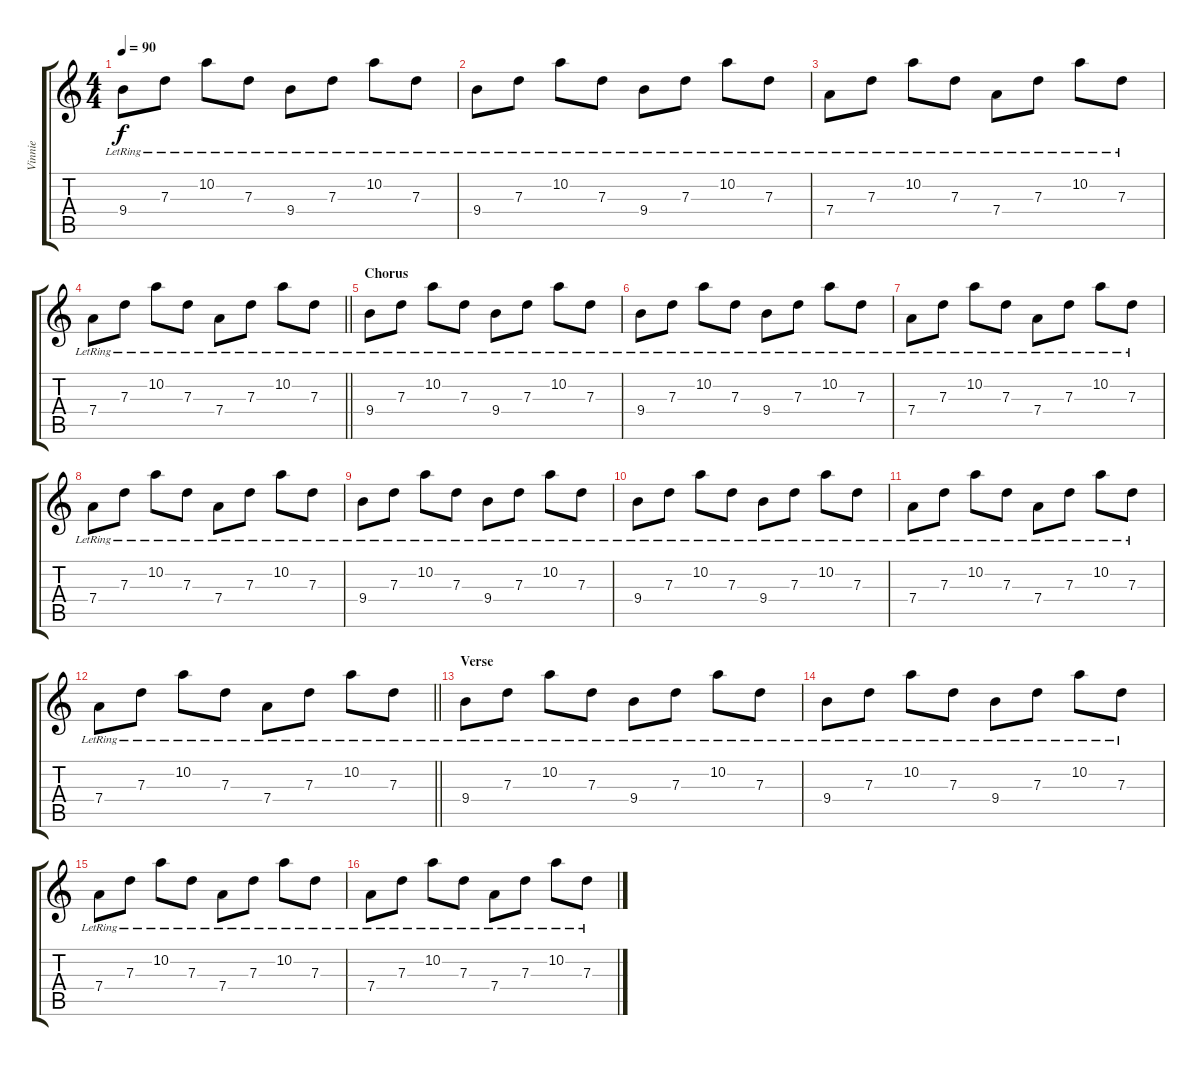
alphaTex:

\track ("Vinnie" "Vinnie") {instrument electricguitarjazz}
\staff {score tabs}
\tuning (E4 B3 G3 D3 A2 E2) {hide}
\ts (4 4)
\tempo 90
\clef g2
\ks c
9.4{lr}.8{dy f} 7.3{lr}.8 10.2{lr}.8 7.3{lr}.8 9.4{lr}.8 7.3{lr}.8 10.2{lr}.8 7.3{lr}.8 |
9.4{lr}.8 7.3{lr}.8 10.2{lr}.8 7.3{lr}.8 9.4{lr}.8 7.3{lr}.8 10.2{lr}.8 7.3{lr}.8 |
7.4{lr}.8 7.3{lr}.8 10.2{lr}.8 7.3{lr}.8 7.4{lr}.8 7.3{lr}.8 10.2{lr}.8 7.3{lr}.8 |
\barLineRight lightlight
7.4{lr}.8 7.3{lr}.8 10.2{lr}.8 7.3{lr}.8 7.4{lr}.8 7.3{lr}.8 10.2{lr}.8 7.3{lr}.8 |
\section ("" "Chorus")
9.4{lr}.8 7.3{lr}.8 10.2{lr}.8 7.3{lr}.8 9.4{lr}.8 7.3{lr}.8 10.2{lr}.8 7.3{lr}.8 |
9.4{lr}.8 7.3{lr}.8 10.2{lr}.8 7.3{lr}.8 9.4{lr}.8 7.3{lr}.8 10.2{lr}.8 7.3{lr}.8 |
7.4{lr}.8 7.3{lr}.8 10.2{lr}.8 7.3{lr}.8 7.4{lr}.8 7.3{lr}.8 10.2{lr}.8 7.3{lr}.8 |
7.4{lr}.8 7.3{lr}.8 10.2{lr}.8 7.3{lr}.8 7.4{lr}.8 7.3{lr}.8 10.2{lr}.8 7.3{lr}.8 |
9.4{lr}.8 7.3{lr}.8 10.2{lr}.8 7.3{lr}.8 9.4{lr}.8 7.3{lr}.8 10.2{lr}.8 7.3{lr}.8 |
9.4{lr}.8 7.3{lr}.8 10.2{lr}.8 7.3{lr}.8 9.4{lr}.8 7.3{lr}.8 10.2{lr}.8 7.3{lr}.8 |
7.4{lr}.8 7.3{lr}.8 10.2{lr}.8 7.3{lr}.8 7.4{lr}.8 7.3{lr}.8 10.2{lr}.8 7.3{lr}.8 |
\barLineRight lightlight
7.4{lr}.8 7.3{lr}.8 10.2{lr}.8 7.3{lr}.8 7.4{lr}.8 7.3{lr}.8 10.2{lr}.8 7.3{lr}.8 |
\section ("" "Verse")
9.4{lr}.8 7.3{lr}.8 10.2{lr}.8 7.3{lr}.8 9.4{lr}.8 7.3{lr}.8 10.2{lr}.8 7.3{lr}.8 |
9.4{lr}.8 7.3{lr}.8 10.2{lr}.8 7.3{lr}.8 9.4{lr}.8 7.3{lr}.8 10.2{lr}.8 7.3{lr}.8 |
7.4{lr}.8 7.3{lr}.8 10.2{lr}.8 7.3{lr}.8 7.4{lr}.8 7.3{lr}.8 10.2{lr}.8 7.3{lr}.8 |
7.4{lr}.8 7.3{lr}.8 10.2{lr}.8 7.3{lr}.8 7.4{lr}.8 7.3{lr}.8 10.2{lr}.8 7.3{lr}.8
